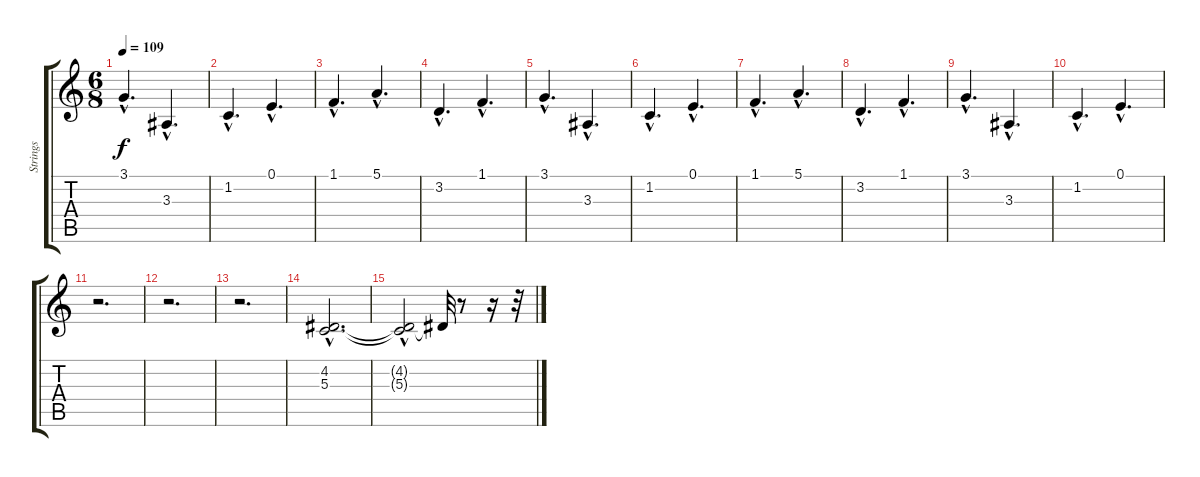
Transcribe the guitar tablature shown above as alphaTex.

\track ("Strings" "Strings") {instrument stringensemble2}
\staff {score tabs}
\tuning (E4 B3 G3 D3 A2 E2) {hide}
\ts (6 8)
\tempo 109
\clef g2
\ks c
3.1{hac}.4{d dy f} 3.3{hac}.4{d} |
1.2{hac}.4{d} 0.1{hac}.4{d} |
1.1{hac}.4{d} 5.1{hac}.4{d} |
3.2{hac}.4{d} 1.1{hac}.4{d} |
3.1{hac}.4{d} 3.3{hac}.4{d} |
1.2{hac}.4{d} 0.1{hac}.4{d} |
1.1{hac}.4{d} 5.1{hac}.4{d} |
3.2{hac}.4{d} 1.1{hac}.4{d} |
3.1{hac}.4{d} 3.3{hac}.4{d} |
1.2{hac}.4{d} 0.1{hac}.4{d} |
r.2{d} |
r.2{d} |
r.2{d} |
(4.2{hac} 5.3{hac}).2{d} |
(4.2{t} 5.3{hac t}).2 4.2{t}.32 r.8 r.16 r.32
